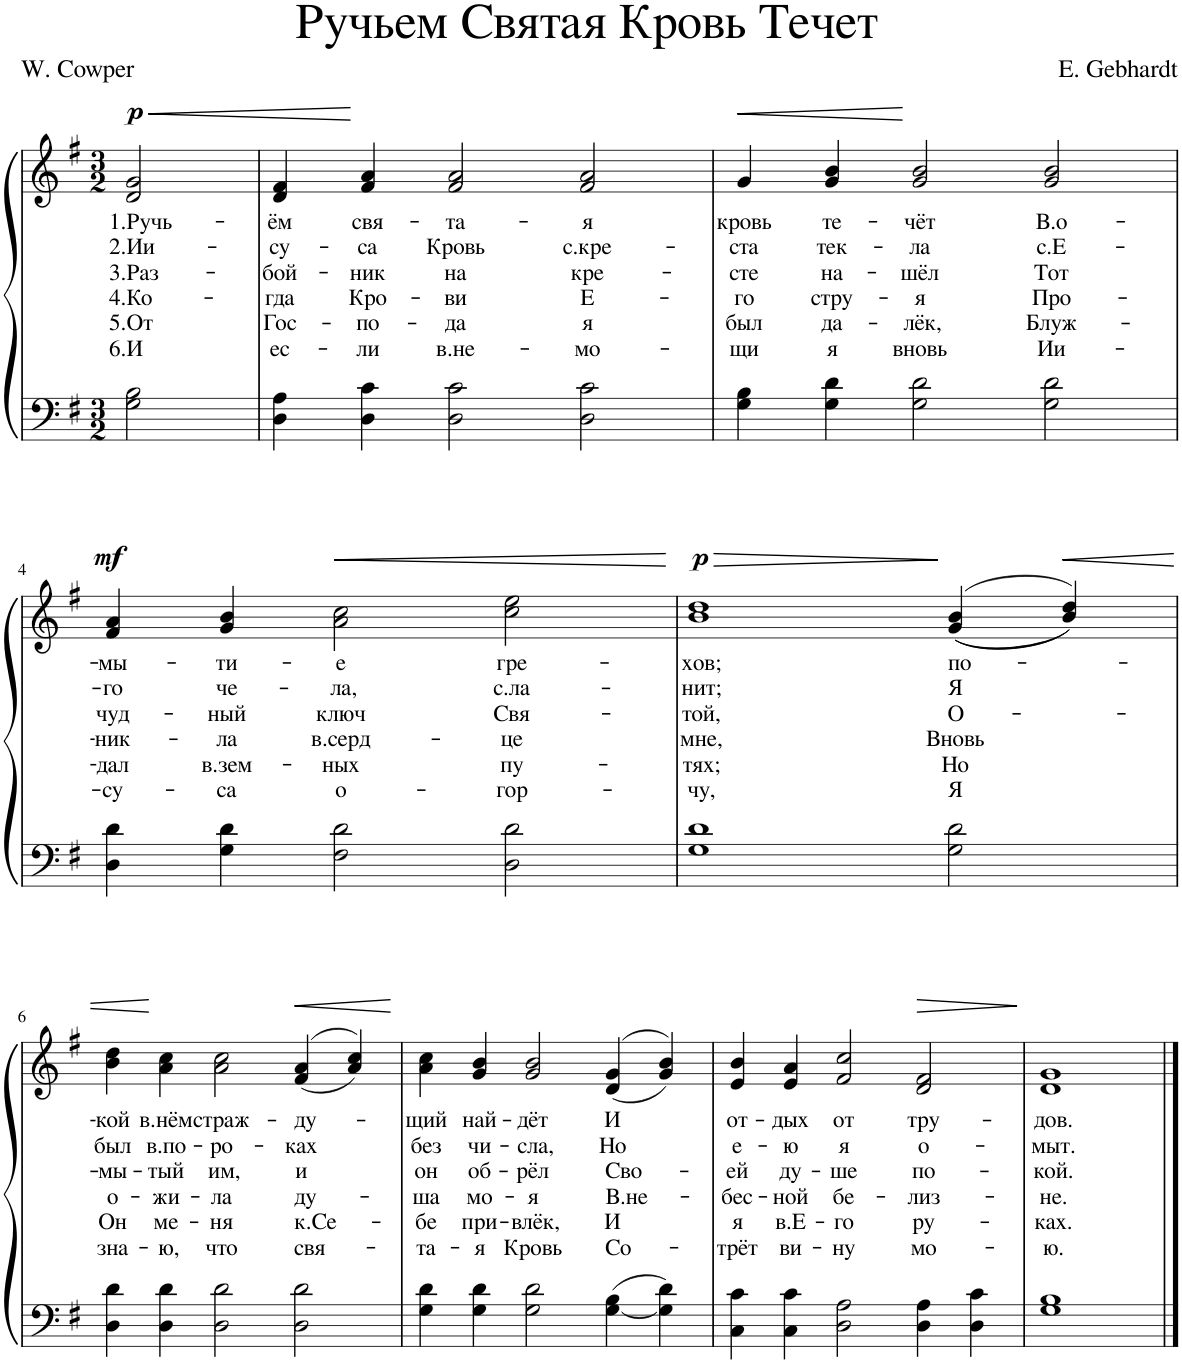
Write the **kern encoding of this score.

**kern	**kern	**text	**text	**text	**text	**text	**text	**dynam
*part1	*part1	*part1	*part1	*part1	*part1	*part1	*part1	*part1
*staff2	*staff1	*staff1	*staff1	*staff1	*staff1	*staff1	*staff1	*staff1/2
*I"Piano	*	*	*	*	*	*	*	*
*I'Pno.	*	*	*	*	*	*	*	*
*clefF4	*clefG2	*	*	*	*	*	*	*
*k[f#]	*k[f#]	*	*	*	*	*	*	*
*M3/2	*M3/2	*	*	*	*	*	*	*
=1	=1	=1	=1	=1	=1	=1	=1	=1
!	!	!LO:LY:b	!LO:LY:b	!LO:LY:b	!LO:LY:b	!LO:LY:b	!LO:LY:b	!LO:HP:b
!	!	!	!	!	!	!	!	!LO:DY:n=1:a
2G\ 2B\	2d/ 2g/	1.Ручь-	2.Ии-	3.Раз-	4.Ко-	5.От	6.И	< p
=2	=2	=2	=2	=2	=2	=2	=2	=2
!	!	!LO:LY:b	!LO:LY:b	!LO:LY:b	!LO:LY:b	!LO:LY:b	!LO:LY:b	!
4D\ 4A\	4d/ 4f#/	-ём	-су-	-бой-	-гда	Гос-	ес-	.
!	!	!LO:LY:b	!LO:LY:b	!LO:LY:b	!LO:LY:b	!LO:LY:b	!LO:LY:b	!
4D\ 4c\	4f#/ 4a/	свя-	-са	-ник	Кро-	-по-	-ли	[
!	!	!LO:LY:b	!LO:LY:b	!LO:LY:b	!LO:LY:b	!LO:LY:b	!LO:LY:b	!
2D\ 2c\	2f#/ 2a/	-та-	Кровь	на	-ви	-да	в.не-	.
!	!	!LO:LY:b	!LO:LY:b	!LO:LY:b	!LO:LY:b	!LO:LY:b	!LO:LY:b	!
2D\ 2c\	2f#/ 2a/	-я	с.кре-	кре-	E-	я	-мо-	.
=3	=3	=3	=3	=3	=3	=3	=3	=3
!	!	!LO:LY:b	!LO:LY:b	!LO:LY:b	!LO:LY:b	!LO:LY:b	!LO:LY:b	!LO:HP:b
4G\ 4B\	4g/	кровь	-ста	-сте	-го	был	-щи	<
!	!	!LO:LY:b	!LO:LY:b	!LO:LY:b	!LO:LY:b	!LO:LY:b	!LO:LY:b	!
4G\ 4d\	4g/ 4b/	те-	тек-	на-	стру-	да-	я	.
!	!	!LO:LY:b	!LO:LY:b	!LO:LY:b	!LO:LY:b	!LO:LY:b	!LO:LY:b	!
2G\ 2d\	2g/ 2b/	-чёт	-ла	-шёл	-я	-лёк,	вновь	[
!	!	!LO:LY:b	!LO:LY:b	!LO:LY:b	!LO:LY:b	!LO:LY:b	!LO:LY:b	!
2G\ 2d\	2g/ 2b/	В.о-	с.E-	Тот	Про-	Блуж-	Ии-	.
!!LO:LB:g=z
=4	=4	=4	=4	=4	=4	=4	=4	=4
!	!	!LO:LY:b	!LO:LY:b	!LO:LY:b	!LO:LY:b	!LO:LY:b	!LO:LY:b	!LO:DY:a
4D\ 4d\	4f#/ 4a/	-мы-	-го	чуд-	-ник-	-дал	-су-	mf
!	!	!LO:LY:b	!LO:LY:b	!LO:LY:b	!LO:LY:b	!LO:LY:b	!LO:LY:b	!
4G\ 4d\	4g/ 4b/	-ти-	че-	-ный	-ла	в.зем-	-са	.
!	!	!LO:LY:b	!LO:LY:b	!LO:LY:b	!LO:LY:b	!LO:LY:b	!LO:LY:b	!LO:HP:b
2F#\ 2d\	2a\ 2cc\	-е	-ла,	ключ	в.серд-	-ных	о-	<
!	!	!LO:LY:b	!LO:LY:b	!LO:LY:b	!LO:LY:b	!LO:LY:b	!LO:LY:b	!
2D\ 2d\	2cc\ 2ee\	гре-	с.ла-	Свя-	-це	пу-	-гор-	.
.	.	.	.	.	.	.	.	[
=5	=5	=5	=5	=5	=5	=5	=5	=5
!	!	!LO:LY:b	!LO:LY:b	!LO:LY:b	!LO:LY:b	!LO:LY:b	!LO:LY:b	!LO:HP:b
!	!	!	!	!	!	!	!	!LO:DY:n=1:a
1G 1d	1b 1dd	-хов;	-нит;	-той,	мне,	-тях;	-чу,	> p
!	!	!LO:LY:b	!LO:LY:b	!LO:LY:b	!LO:LY:b	!LO:LY:b	!LO:LY:b	!
2G\ 2d\	(<((>4g/ 4b/	по-	Я	О-	Вновь	Но	Я	]
!	!	!	!	!	!	!	!	!LO:HP:b
.	4b/ 4dd/)))	.	.	.	.	.	.	<
!!LO:LB:g=z
=6	=6	=6	=6	=6	=6	=6	=6	=6
!	!	!LO:LY:b	!LO:LY:b	!LO:LY:b	!LO:LY:b	!LO:LY:b	!LO:LY:b	!
4D\ 4d\	4b\ 4dd\	-кой	был	-мы-	о-	Он	зна-	.
!	!	!LO:LY:b	!LO:LY:b	!LO:LY:b	!LO:LY:b	!LO:LY:b	!LO:LY:b	!
4D\ 4d\	4a\ 4cc\	в.нём	в.по-	-тый	-жи-	ме-	-ю,	[
!	!	!LO:LY:b	!LO:LY:b	!LO:LY:b	!LO:LY:b	!LO:LY:b	!LO:LY:b	!
2D\ 2d\	2a\ 2cc\	страж-	-ро-	им,	-ла	-ня	что	.
!	!	!LO:LY:b	!LO:LY:b	!LO:LY:b	!LO:LY:b	!LO:LY:b	!LO:LY:b	!LO:HP:b
2D\ 2d\	(<(>4f#/ 4a/	-ду-	-ках	и	ду-	к.Се-	свя-	<
.	4a/ 4cc/))	.	.	.	.	.	.	.
.	.	.	.	.	.	.	.	[
=7	=7	=7	=7	=7	=7	=7	=7	=7
!	!	!LO:LY:b	!LO:LY:b	!LO:LY:b	!LO:LY:b	!LO:LY:b	!LO:LY:b	!
4G\ 4d\	4a\ 4cc\	-щий	без	он	-ша	-бе	-та-	.
!	!	!LO:LY:b	!LO:LY:b	!LO:LY:b	!LO:LY:b	!LO:LY:b	!LO:LY:b	!
4G\ 4d\	4g/ 4b/	най-	чи-	об-	мо-	при-	-я	.
!	!	!LO:LY:b	!LO:LY:b	!LO:LY:b	!LO:LY:b	!LO:LY:b	!LO:LY:b	!
2G\ 2d\	2g/ 2b/	-дёт	-сла,	-рёл	-я	-влёк,	Кровь	.
!	!	!LO:LY:b	!LO:LY:b	!LO:LY:b	!LO:LY:b	!LO:LY:b	!LO:LY:b	!
[4G\ 4B\	(>(4d/ 4g/	И	Но	Сво-	В.не-	И	Со-	.
4G\] 4d\	4g/ 4b/))	.	.	.	.	.	.	.
=8	=8	=8	=8	=8	=8	=8	=8	=8
!	!	!LO:LY:b	!LO:LY:b	!LO:LY:b	!LO:LY:b	!LO:LY:b	!LO:LY:b	!
4C\ 4c\	4e/ 4b/	от-	е-	-ей	-бес-	я	-трёт	.
!	!	!LO:LY:b	!LO:LY:b	!LO:LY:b	!LO:LY:b	!LO:LY:b	!LO:LY:b	!
4C\ 4c\	4e/ 4a/	-дых	-ю	ду-	-ной	в.E-	ви-	.
!	!	!LO:LY:b	!LO:LY:b	!LO:LY:b	!LO:LY:b	!LO:LY:b	!LO:LY:b	!
2D\ 2A\	2f#/ 2cc/	от	я	-ше	бе-	-го	-ну	.
!	!	!LO:LY:b	!LO:LY:b	!LO:LY:b	!LO:LY:b	!LO:LY:b	!LO:LY:b	!LO:HP:b
4D\ 4A\	2d/ 2f#/	тру-	о-	по-	-лиз-	ру-	мо-	>
4D\ 4c\	.	.	.	.	.	.	.	.
=9	=9	=9	=9	=9	=9	=9	=9	=9
!	!	!LO:LY:b	!LO:LY:b	!LO:LY:b	!LO:LY:b	!LO:LY:b	!LO:LY:b	!
1G 1B	1d 1g	-дов.	-мыт.	-кой.	-не.	-ках.	-ю.	.
.	.	.	.	.	.	.	.	]
==	==	==	==	==	==	==	==	==
*-	*-	*-	*-	*-	*-	*-	*-	*-
